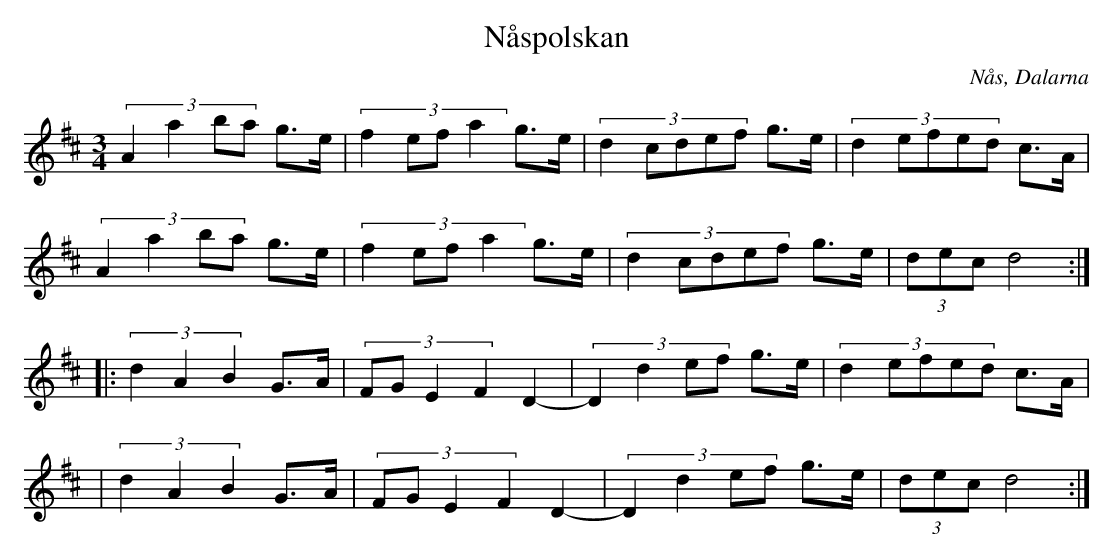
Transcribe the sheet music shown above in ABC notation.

X:1
T:Nåspolskan
O:Nås, Dalarna
M:3/4
L:1/8
K:D
(3:2:4 A2a2ba g>e|(3:2:4 f2efa2 g>e|(3:2:5 d2cdef g>e|(3:2:5 d2efed c>A|
(3:2:4 A2a2ba g>e|(3:2:4 f2efa2 g>e|(3:2:5 d2cdef g>e|(3 dec d4:|
|:(3 d2A2B2 G>A|(3:2:4 FGE2F2 D2-|(3:2:4 D2d2ef g>e|(3:2:5 d2efed c>A|
|(3 d2A2B2 G>A|(3:2:4 FGE2F2 D2-|(3:2:4 D2d2ef g>e|(3 dec d4:|
